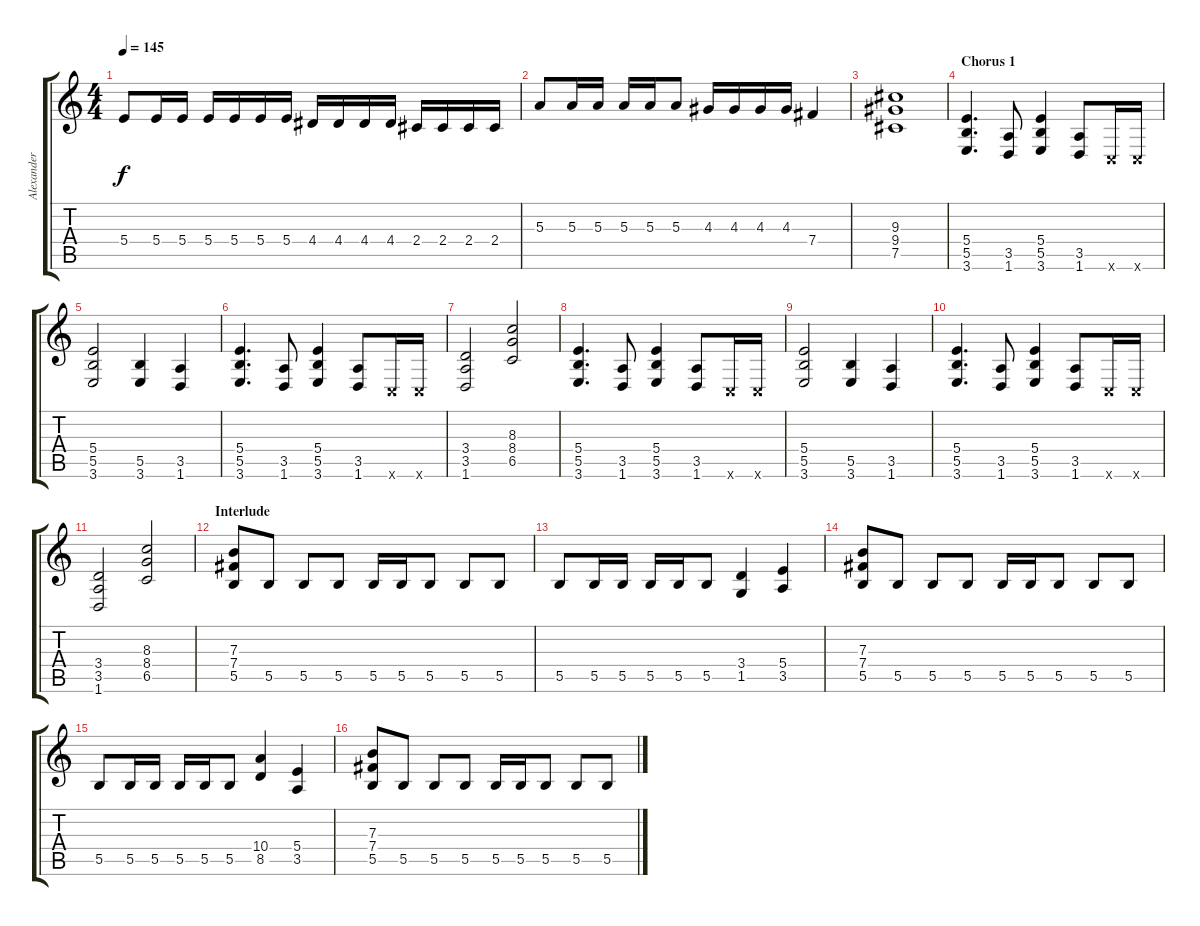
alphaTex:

\track ("Alexander Kuoppala " "Alexander ") {instrument overdrivenguitar}
\staff {score tabs}
\tuning (Db4 Ab3 E3 B2 Gb2 Db2) {hide}
\ts (4 4)
\tempo 145
\clef g2
\ks c
5.4.8{dy f} 5.4.16 5.4.16 5.4.16 5.4.16 5.4.16 5.4.16 4.4.16 4.4.16 4.4.16 4.4.16 2.4.16 2.4.16 2.4.16 2.4.16 |
5.3.8 5.3.16 5.3.16 5.3.16 5.3.16 5.3.8 4.3.16 4.3.16 4.3.16 4.3.16 7.4.4 |
(9.3 9.4 7.5).1 |
\section ("" "Chorus 1")
(5.4 5.5 3.6).4{d} (3.5 1.6).8 (5.4 5.5 3.6).4 (3.5 1.6).8 -1.6{x}.16 -1.6{x}.16 |
(5.4 5.5 3.6).2 (5.5 3.6).4 (3.5 1.6).4 |
(5.4 5.5 3.6).4{d} (3.5 1.6).8 (5.4 5.5 3.6).4 (3.5 1.6).8 -1.6{x}.16 -1.6{x}.16 |
(3.4 3.5 1.6).2 (8.3 8.4 6.5).2 |
(5.4 5.5 3.6).4{d} (3.5 1.6).8 (5.4 5.5 3.6).4 (3.5 1.6).8 -1.6{x}.16 -1.6{x}.16 |
(5.4 5.5 3.6).2 (5.5 3.6).4 (3.5 1.6).4 |
(5.4 5.5 3.6).4{d} (3.5 1.6).8 (5.4 5.5 3.6).4 (3.5 1.6).8 -1.6{x}.16 -1.6{x}.16 |
(3.4 3.5 1.6).2 (8.3 8.4 6.5).2 |
\section ("" "Interlude")
(7.3 7.4 5.5).8 5.5.8 5.5.8 5.5.8 5.5.16 5.5.16 5.5.8 5.5.8 5.5.8 |
5.5.8 5.5.16 5.5.16 5.5.16 5.5.16 5.5.8 (3.4 1.5).4 (5.4 3.5).4 |
(7.3 7.4 5.5).8 5.5.8 5.5.8 5.5.8 5.5.16 5.5.16 5.5.8 5.5.8 5.5.8 |
5.5.8 5.5.16 5.5.16 5.5.16 5.5.16 5.5.8 (10.4 8.5).4 (5.4 3.5).4 |
(7.3 7.4 5.5).8 5.5.8 5.5.8 5.5.8 5.5.16 5.5.16 5.5.8 5.5.8 5.5.8
